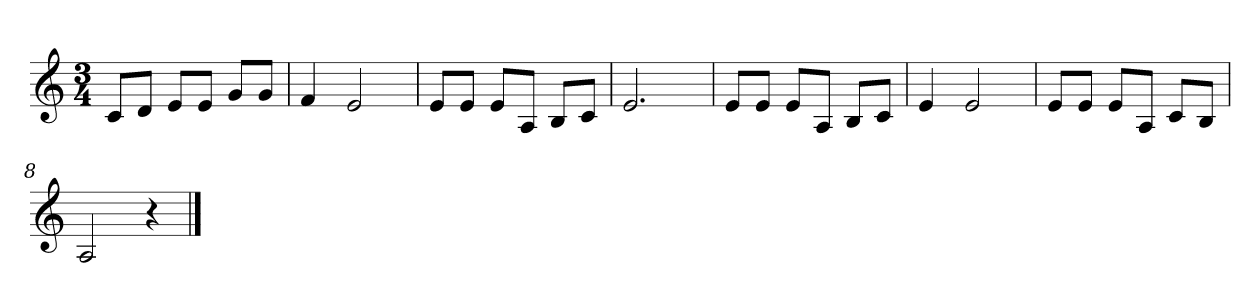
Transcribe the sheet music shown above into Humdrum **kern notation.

**kern
*part1
*staff1
*k[]
*M3/4
*MM120
=1
8cL
8dJ
8eL
8eJ
8gL
8gJ
=2
4f
2e
=3
8eL
8eJ
8eL
8AJ
8BL
8cJ
=4
2.e
=5
8eL
8eJ
8eL
8AJ
8BL
8cJ
=6
4e
2e
=7
8eL
8eJ
8eL
8AJ
8cL
8BJ
=8
2A
4r
==
*-
